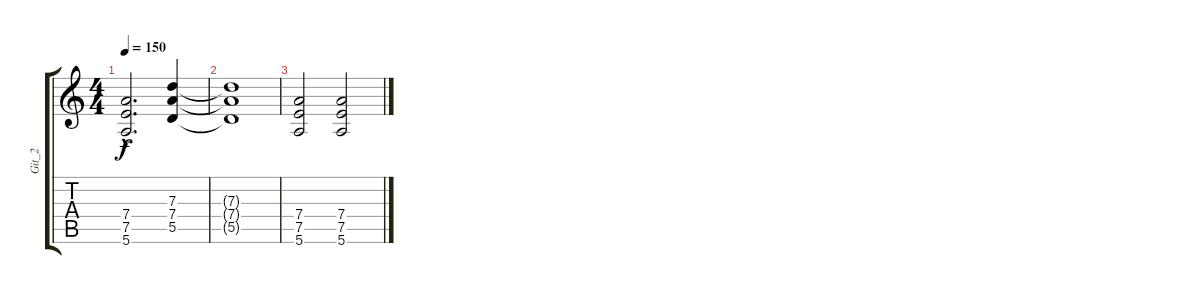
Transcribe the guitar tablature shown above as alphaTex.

\track ("Git_2" "Git_2") {instrument distortionguitar}
\staff {score tabs}
\tuning (E4 B3 G3 D3 A2 E2) {hide}
\ts (4 4)
\tempo 150
\clef g2
\ks c
(7.4{hac} 7.5{hac} 5.6{hac}).2{d dy f} (7.3 7.4 5.5).4 |
(7.3{t} 7.4{t} 5.5{t}).1 |
(7.4 7.5 5.6).2 (7.4 7.5 5.6).2
